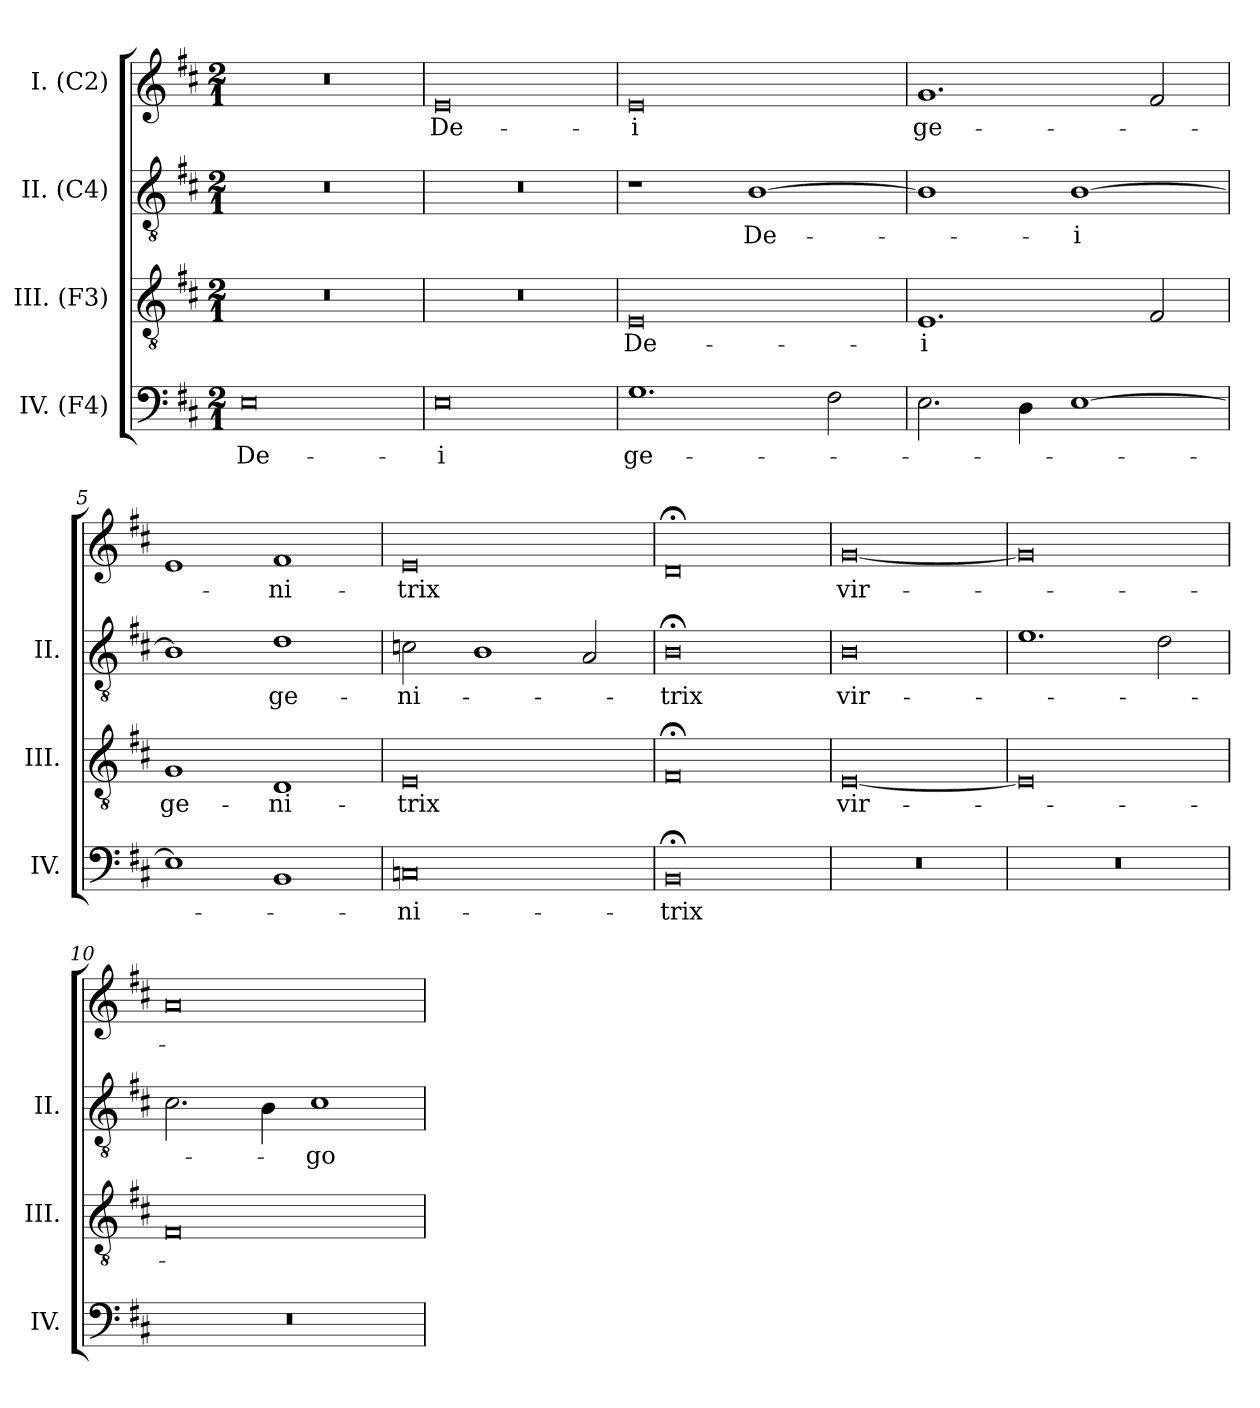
**kern	**text	**kern	**text	**kern	**text	**kern	**text
*part4	*part4	*part3	*part3	*part2	*part2	*part1	*part1
*staff4	*staff4	*staff3	*staff3	*staff2	*staff2	*staff1	*staff1
*I"IV. (F4)	*	*I"III. (F3)	*	*I"II. (C4)	*	*I"I. (C2)	*
*I'IV.	*	*I'III.	*	*I'II.	*	*	*
!!LO:PB:g=z
*clefF4	*	*clefGv2	*	*clefGv2	*	*clefG2	*
*	*	*ITrd7c12	*	*ITrd7c12	*	*	*
*k[f#c#]	*	*k[f#c#]	*	*k[f#c#]	*	*k[f#c#]	*
*D:	*	*D:	*	*D:	*	*D:	*
*M2/1	*	*M2/1	*	*M2/1	*	*M2/1	*
=1	=1	=1	=1	=1	=1	=1	=1
!	!LO:LY:b:color=#000000	!LO:N:vis=1	!	!LO:N:vis=1	!	!LO:N:vis=1	!
0Ei	De-	0r	.	0r	.	0r	.
=2	=2	=2	=2	=2	=2	=2	=2
!	!LO:LY:b:color=#000000	!LO:N:vis=1	!	!LO:N:vis=1	!	!	!
!	!	!	!	!	!	!	!LO:LY:b:color=#000000
0Ei	-i	0r	.	0r	.	0ei	De-
=3	=3	=3	=3	=3	=3	=3	=3
!	!LO:LY:b:color=#000000	!	!	!	!	!	!
!	!	!	!LO:LY:b:color=#000000	!	!	!	!
!	!	!	!	!	!	!	!LO:LY:b:color=#000000
1.Gi	ge-	0EEi	De-	1r	.	0ei	-i
!	!	!	!	!	!LO:LY:b:color=#000000	!	!
.	.	.	.	[1BBi	De-	.	.
2F#i\	.	.	.	.	.	.	.
=4	=4	=4	=4	=4	=4	=4	=4
!	!	!	!LO:LY:b:color=#000000	!	!	!	!
!	!	!	!	!	!	!	!LO:LY:b:color=#000000
2.Ei\	.	1.EEi	-i	1BBi]	.	1.gi	ge-
4Di\	.	.	.	.	.	.	.
!	!	!	!	!	!LO:LY:b:color=#000000	!	!
[1Ei	.	.	.	[1BBi	-i	.	.
.	.	2FF#i/	.	.	.	2f#i/	.
=5	=5	=5	=5	=5	=5	=5	=5
!	!	!	!LO:LY:b:color=#000000	!	!	!	!
1Ei]	.	1GGi	ge-	1BBi]	.	1ei	.
!	!	!	!LO:LY:b:color=#000000	!	!	!	!
!	!	!	!	!	!LO:LY:b:color=#000000	!	!
!	!	!	!	!	!	!	!LO:LY:b:color=#000000
1BBi	.	1DDi	-ni-	1Di	ge-	1f#i	-ni-
=6	=6	=6	=6	=6	=6	=6	=6
!	!LO:LY:b:color=#000000	!	!	!	!	!	!
!	!	!	!LO:LY:b:color=#000000	!	!	!	!
!	!	!	!	!	!LO:LY:b:color=#000000	!	!
!	!	!	!	!	!	!	!LO:LY:b:color=#000000
0Ci	-ni-	0EEi	-trix	2Ci\	-ni-	0ei	-trix
.	.	.	.	1BBi	.	.	.
.	.	.	.	2AAi/	.	.	.
=7	=7	=7	=7	=7	=7	=7	=7
!	!LO:LY:b:color=#000000	!	!	!	!	!	!
!	!	!	!	!	!LO:LY:b:color=#000000	!	!
0BB;i	-trix	0FF#;i	.	0BB;i	-trix	0d;i	.
!!LO:LB:g=z
=8	=8	=8	=8	=8	=8	=8	=8
!LO:N:vis=1	!	!	!	!	!	!	!
!	!	!	!LO:LY:b:color=#000000	!	!	!	!
!	!	!	!	!	!LO:LY:b:color=#000000	!	!
!	!	!	!	!	!	!	!LO:LY:b:color=#000000
0r	.	[0EEi	vir-	0BBi	vir-	[0gi	vir-
=9	=9	=9	=9	=9	=9	=9	=9
!LO:N:vis=1	!	!	!	!	!	!	!
0r	.	0EEi]	.	1.Ei	.	0gi]	.
.	.	.	.	2Di\	.	.	.
=10	=10	=10	=10	=10	=10	=10	=10
!LO:N:vis=1	!	!	!	!	!	!	!
0r	.	0FF#i	.	2.C#i\	.	0ai	.
.	.	.	.	4BBi\	.	.	.
!	!	!	!	!	!LO:LY:b:color=#000000	!	!
.	.	.	.	1C#i	-go	.	.
=	=	=	=	=	=	=	=
*-	*-	*-	*-	*-	*-	*-	*-
